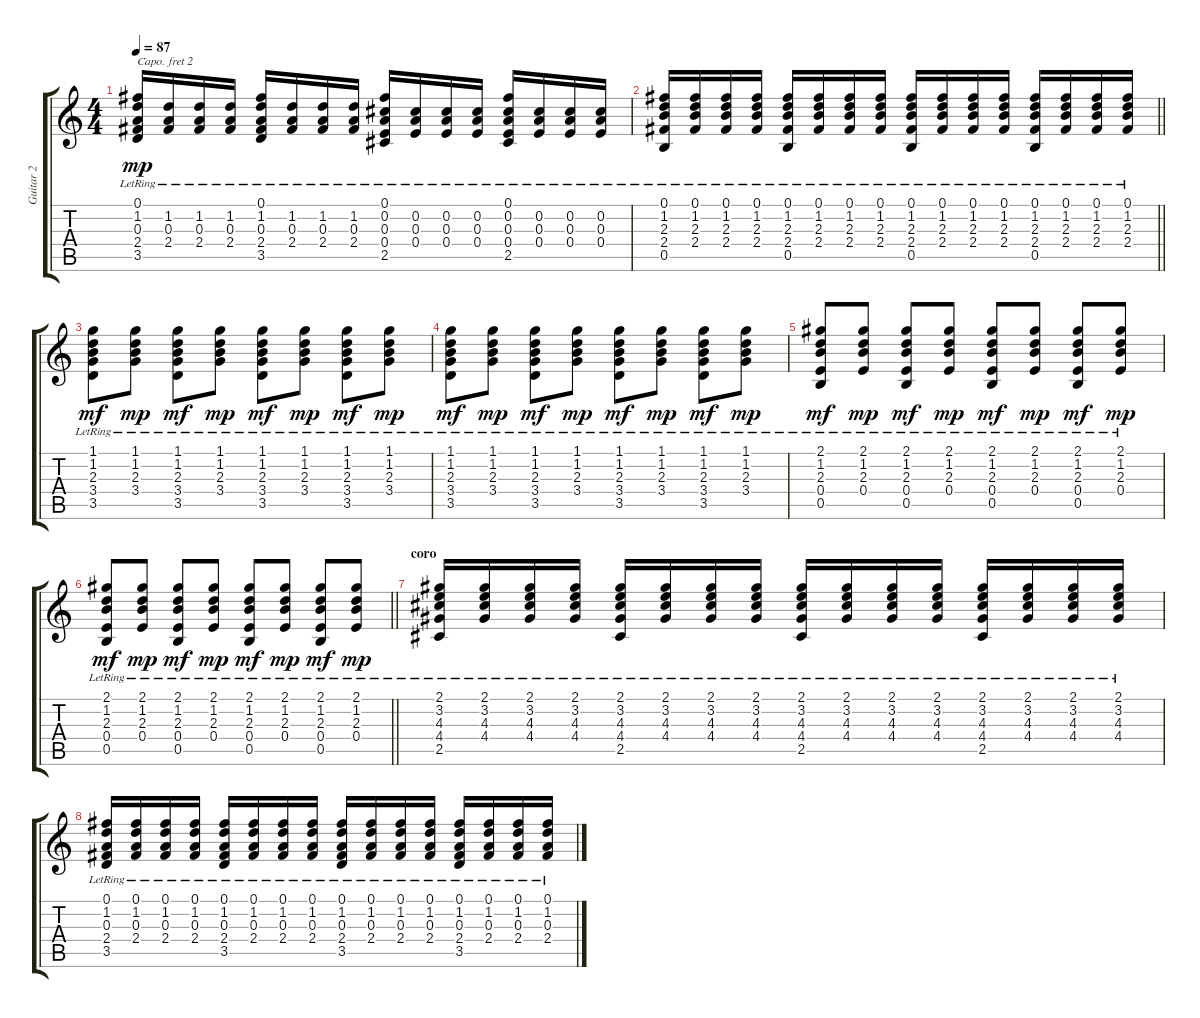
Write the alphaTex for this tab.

\track ("Guitar 2" "Guitar 2") {instrument acousticguitarsteel}
\staff {score tabs}
\capo 2
\tuning (E4 B3 G3 D3 A2 E2) {hide}
\ts (4 4)
\tempo 87
\clef g2
\ks c
(0.1{lr} 1.2{lr} 0.3{lr} 2.4{lr} 3.5{lr}).16{dy mp} (1.2{lr} 0.3{lr} 2.4{lr}).16 (1.2{lr} 0.3{lr} 2.4{lr}).16 (1.2{lr} 0.3{lr} 2.4{lr}).16 (0.1{lr} 1.2{lr} 0.3{lr} 2.4{lr} 3.5{lr}).16 (1.2{lr} 0.3{lr} 2.4{lr}).16 (1.2{lr} 0.3{lr} 2.4{lr}).16 (1.2{lr} 0.3{lr} 2.4{lr}).16 (0.1{lr} 0.2{lr} 0.3{lr} 0.4{lr} 2.5).16 (0.2{lr} 0.3{lr} 0.4{lr}).16 (0.2{lr} 0.3{lr} 0.4{lr}).16 (0.2{lr} 0.3{lr} 0.4{lr}).16 (0.1{lr} 0.2{lr} 0.3{lr} 0.4{lr} 2.5).16 (0.2{lr} 0.3{lr} 0.4{lr}).16 (0.2{lr} 0.3{lr} 0.4{lr}).16 (0.2{lr} 0.3{lr} 0.4{lr}).16 |
\barLineRight lightlight
(0.1{lr} 1.2{lr} 2.3{lr} 2.4{lr} 0.5{lr}).16 (0.1{lr} 1.2{lr} 2.3{lr} 2.4{lr}).16 (0.1{lr} 1.2{lr} 2.3{lr} 2.4{lr}).16 (0.1{lr} 1.2{lr} 2.3{lr} 2.4{lr}).16 (0.1{lr} 1.2{lr} 2.3{lr} 2.4{lr} 0.5{lr}).16 (0.1{lr} 1.2{lr} 2.3{lr} 2.4{lr}).16 (0.1{lr} 1.2{lr} 2.3{lr} 2.4{lr}).16 (0.1{lr} 1.2{lr} 2.3{lr} 2.4{lr}).16 (0.1{lr} 1.2{lr} 2.3{lr} 2.4{lr} 0.5{lr}).16 (0.1{lr} 1.2{lr} 2.3{lr} 2.4{lr}).16 (0.1{lr} 1.2{lr} 2.3{lr} 2.4{lr}).16 (0.1{lr} 1.2{lr} 2.3{lr} 2.4{lr}).16 (0.1{lr} 1.2{lr} 2.3{lr} 2.4{lr} 0.5{lr}).16 (0.1{lr} 1.2{lr} 2.3{lr} 2.4{lr}).16 (0.1{lr} 1.2{lr} 2.3{lr} 2.4{lr}).16 (0.1{lr} 1.2{lr} 2.3{lr} 2.4{lr}).16 |
(1.1{lr} 1.2{lr} 2.3{lr} 3.4{lr} 3.5{lr}).8{dy mf} (1.1{lr} 1.2{lr} 2.3{lr} 3.4{lr}).8{dy mp} (1.1{lr} 1.2{lr} 2.3{lr} 3.4{lr} 3.5{lr}).8{dy mf} (1.1{lr} 1.2{lr} 2.3{lr} 3.4{lr}).8{dy mp} (1.1{lr} 1.2{lr} 2.3{lr} 3.4{lr} 3.5{lr}).8{dy mf} (1.1{lr} 1.2{lr} 2.3{lr} 3.4{lr}).8{dy mp} (1.1{lr} 1.2{lr} 2.3{lr} 3.4{lr} 3.5{lr}).8{dy mf} (1.1{lr} 1.2{lr} 2.3{lr} 3.4{lr}).8{dy mp} |
(1.1{lr} 1.2{lr} 2.3{lr} 3.4{lr} 3.5{lr}).8{dy mf} (1.1{lr} 1.2{lr} 2.3{lr} 3.4{lr}).8{dy mp} (1.1{lr} 1.2{lr} 2.3{lr} 3.4{lr} 3.5).8{dy mf} (1.1{lr} 1.2{lr} 2.3{lr} 3.4{lr}).8{dy mp} (1.1{lr} 1.2{lr} 2.3{lr} 3.4{lr} 3.5{lr}).8{dy mf} (1.1{lr} 1.2{lr} 2.3{lr} 3.4{lr}).8{dy mp} (1.1{lr} 1.2{lr} 2.3{lr} 3.4{lr} 3.5).8{dy mf} (1.1{lr} 1.2{lr} 2.3{lr} 3.4{lr}).8{dy mp} |
(2.1{lr} 1.2{lr} 2.3{lr} 0.4{lr} 0.5{lr}).8{dy mf} (2.1{lr} 1.2{lr} 2.3{lr} 0.4{lr}).8{dy mp} (2.1{lr} 1.2{lr} 2.3{lr} 0.4{lr} 0.5{lr}).8{dy mf} (2.1{lr} 1.2{lr} 2.3{lr} 0.4{lr}).8{dy mp} (2.1{lr} 1.2{lr} 2.3{lr} 0.4{lr} 0.5{lr}).8{dy mf} (2.1{lr} 1.2{lr} 2.3{lr} 0.4{lr}).8{dy mp} (2.1{lr} 1.2{lr} 2.3{lr} 0.4{lr} 0.5{lr}).8{dy mf} (2.1{lr} 1.2{lr} 2.3{lr} 0.4{lr}).8{dy mp} |
\barLineRight lightlight
(2.1{lr} 1.2{lr} 2.3{lr} 0.4{lr} 0.5{lr}).8{dy mf} (2.1{lr} 1.2{lr} 2.3{lr} 0.4{lr}).8{dy mp} (2.1{lr} 1.2{lr} 2.3{lr} 0.4{lr} 0.5{lr}).8{dy mf} (2.1{lr} 1.2{lr} 2.3{lr} 0.4{lr}).8{dy mp} (2.1{lr} 1.2{lr} 2.3{lr} 0.4{lr} 0.5{lr}).8{dy mf} (2.1{lr} 1.2{lr} 2.3{lr} 0.4{lr}).8{dy mp} (2.1{lr} 1.2{lr} 2.3{lr} 0.4{lr} 0.5{lr}).8{dy mf} (2.1{lr} 1.2{lr} 2.3{lr} 0.4{lr}).8{dy mp} |
\section ("" "coro")
(2.1{lr} 3.2{lr} 4.3{lr} 4.4{lr} 2.5{lr}).16 (2.1{lr} 3.2{lr} 4.3{lr} 4.4{lr}).16 (2.1{lr} 3.2{lr} 4.3{lr} 4.4{lr}).16 (2.1{lr} 3.2{lr} 4.3{lr} 4.4{lr}).16 (2.1{lr} 3.2{lr} 4.3{lr} 4.4{lr} 2.5{lr}).16 (2.1{lr} 3.2{lr} 4.3{lr} 4.4{lr}).16 (2.1{lr} 3.2{lr} 4.3{lr} 4.4{lr}).16 (2.1{lr} 3.2{lr} 4.3{lr} 4.4{lr}).16 (2.1{lr} 3.2{lr} 4.3{lr} 4.4{lr} 2.5{lr}).16 (2.1{lr} 3.2{lr} 4.3{lr} 4.4{lr}).16 (2.1{lr} 3.2{lr} 4.3{lr} 4.4{lr}).16 (2.1{lr} 3.2{lr} 4.3{lr} 4.4{lr}).16 (2.1{lr} 3.2{lr} 4.3{lr} 4.4{lr} 2.5{lr}).16 (2.1{lr} 3.2{lr} 4.3{lr} 4.4{lr}).16 (2.1{lr} 3.2{lr} 4.3{lr} 4.4{lr}).16 (2.1{lr} 3.2{lr} 4.3{lr} 4.4{lr}).16 |
(0.1{lr} 1.2{lr} 0.3{lr} 2.4{lr} 3.5{lr}).16 (0.1{lr} 1.2{lr} 0.3{lr} 2.4{lr}).16 (0.1{lr} 1.2{lr} 0.3{lr} 2.4{lr}).16 (0.1{lr} 1.2{lr} 0.3{lr} 2.4{lr}).16 (0.1{lr} 1.2{lr} 0.3{lr} 2.4{lr} 3.5{lr}).16 (0.1{lr} 1.2{lr} 0.3{lr} 2.4{lr}).16 (0.1{lr} 1.2{lr} 0.3{lr} 2.4{lr}).16 (0.1{lr} 1.2{lr} 0.3{lr} 2.4{lr}).16 (0.1{lr} 1.2{lr} 0.3{lr} 2.4{lr} 3.5{lr}).16 (0.1{lr} 1.2{lr} 0.3{lr} 2.4{lr}).16 (0.1{lr} 1.2{lr} 0.3{lr} 2.4{lr}).16 (0.1{lr} 1.2{lr} 0.3{lr} 2.4{lr}).16 (0.1{lr} 1.2{lr} 0.3{lr} 2.4{lr} 3.5{lr}).16 (0.1{lr} 1.2{lr} 0.3{lr} 2.4{lr}).16 (0.1{lr} 1.2{lr} 0.3{lr} 2.4{lr}).16 (0.1{lr} 1.2{lr} 0.3{lr} 2.4{lr}).16
